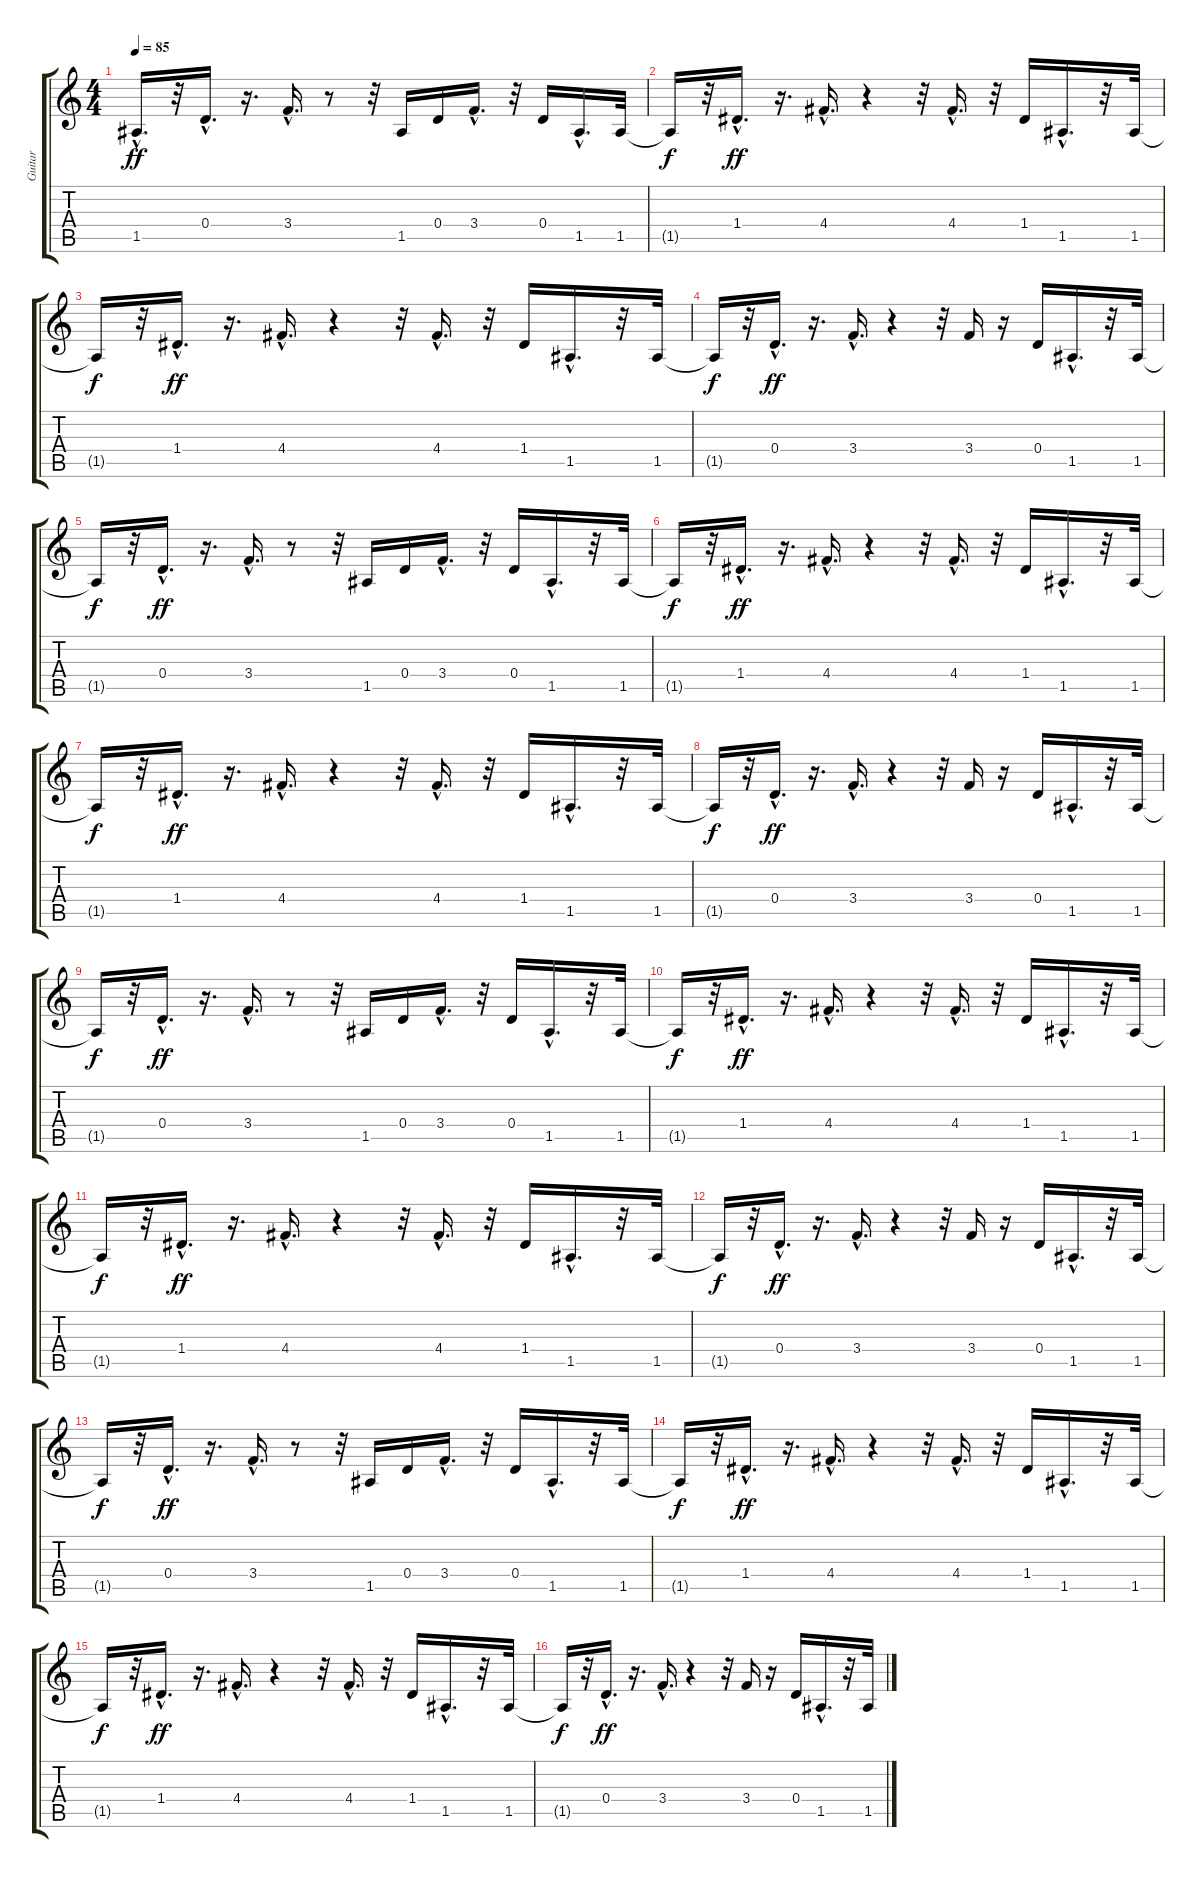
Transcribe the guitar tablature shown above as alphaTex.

\track ("Guitar" "Guitar") {instrument electricguitarjazz}
\staff {score tabs}
\tuning (E4 B3 G3 D3 A2 E2) {hide}
\ts (4 4)
\tempo 85
\clef g2
\ks c
1.5{hac}.16{d dy ff} r.32 0.4{hac}.16{d} r.16{d} 3.4{hac}.16{d} r.8 r.32 1.5.16 0.4.16 3.4{hac}.16{d} r.32 0.4.16 1.5{hac}.16{d} 1.5.32 |
1.5{t}.16{dy f} r.32 1.4{hac}.16{d dy ff} r.16{d} 4.4{hac}.16{d} r.4 r.32 4.4{hac}.16{d} r.32 1.4.16 1.5{hac}.16{d} r.32 1.5.32 |
1.5{t}.16{dy f} r.32 1.4{hac}.16{d dy ff} r.16{d} 4.4{hac}.16{d} r.4 r.32 4.4{hac}.16{d} r.32 1.4.16 1.5{hac}.16{d} r.32 1.5.32 |
1.5{t}.16{dy f} r.32 0.4{hac}.16{d dy ff} r.16{d} 3.4{hac}.16{d} r.4 r.32 3.4.16 r.16 0.4.16 1.5{hac}.16{d} r.32 1.5.32 |
1.5{t}.16{dy f} r.32 0.4{hac}.16{d dy ff} r.16{d} 3.4{hac}.16{d} r.8 r.32 1.5.16 0.4.16 3.4{hac}.16{d} r.32 0.4.16 1.5{hac}.16{d} r.32 1.5.32 |
1.5{t}.16{dy f} r.32 1.4{hac}.16{d dy ff} r.16{d} 4.4{hac}.16{d} r.4 r.32 4.4{hac}.16{d} r.32 1.4.16 1.5{hac}.16{d} r.32 1.5.32 |
1.5{t}.16{dy f} r.32 1.4{hac}.16{d dy ff} r.16{d} 4.4{hac}.16{d} r.4 r.32 4.4{hac}.16{d} r.32 1.4.16 1.5{hac}.16{d} r.32 1.5.32 |
1.5{t}.16{dy f} r.32 0.4{hac}.16{d dy ff} r.16{d} 3.4{hac}.16{d} r.4 r.32 3.4.16 r.16 0.4.16 1.5{hac}.16{d} r.32 1.5.32 |
1.5{t}.16{dy f} r.32 0.4{hac}.16{d dy ff} r.16{d} 3.4{hac}.16{d} r.8 r.32 1.5.16 0.4.16 3.4{hac}.16{d} r.32 0.4.16 1.5{hac}.16{d} r.32 1.5.32 |
1.5{t}.16{dy f} r.32 1.4{hac}.16{d dy ff} r.16{d} 4.4{hac}.16{d} r.4 r.32 4.4{hac}.16{d} r.32 1.4.16 1.5{hac}.16{d} r.32 1.5.32 |
1.5{t}.16{dy f} r.32 1.4{hac}.16{d dy ff} r.16{d} 4.4{hac}.16{d} r.4 r.32 4.4{hac}.16{d} r.32 1.4.16 1.5{hac}.16{d} r.32 1.5.32 |
1.5{t}.16{dy f} r.32 0.4{hac}.16{d dy ff} r.16{d} 3.4{hac}.16{d} r.4 r.32 3.4.16 r.16 0.4.16 1.5{hac}.16{d} r.32 1.5.32 |
1.5{t}.16{dy f} r.32 0.4{hac}.16{d dy ff} r.16{d} 3.4{hac}.16{d} r.8 r.32 1.5.16 0.4.16 3.4{hac}.16{d} r.32 0.4.16 1.5{hac}.16{d} r.32 1.5.32 |
1.5{t}.16{dy f} r.32 1.4{hac}.16{d dy ff} r.16{d} 4.4{hac}.16{d} r.4 r.32 4.4{hac}.16{d} r.32 1.4.16 1.5{hac}.16{d} r.32 1.5.32 |
1.5{t}.16{dy f} r.32 1.4{hac}.16{d dy ff} r.16{d} 4.4{hac}.16{d} r.4 r.32 4.4{hac}.16{d} r.32 1.4.16 1.5{hac}.16{d} r.32 1.5.32 |
1.5{t}.16{dy f} r.32 0.4{hac}.16{d dy ff} r.16{d} 3.4{hac}.16{d} r.4 r.32 3.4.16 r.16 0.4.16 1.5{hac}.16{d} r.32 1.5.32
